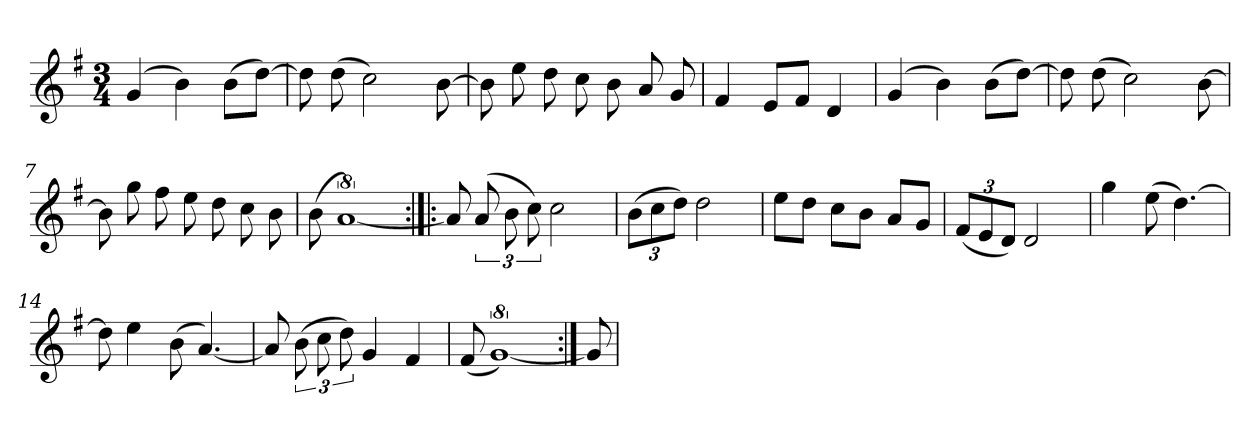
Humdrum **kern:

**kern
*part1
*staff1
*clefG2
*k[f#]
*G:
*M3/4
*MM120
=1
(4g
4b)
(8b\L
[8dd\J)
=2
8dd]
(8dd
2cc)
[8b
=3
8b]
8ee
8dd
8cc
8b
8a
8g
=4
4f#
8e/L
8f#/J
4d
=5
(4g
4b)
(8b\L
[8dd\J)
=6
8dd]
(8dd
2cc)
[8b
=7
8b]
8gg
8ff#
8ee
8dd
8cc
8b
=8
(8b
[8%5a)
=9:|!|:
8a]
(12a
12b
12cc)
2cc
=10
(12b\L
12cc\
12dd\J)
2dd
=11
8ee\L
8dd\J
8cc\L
8b\J
8a/L
8g/J
=12
(12f#/L
12e/
12d/J)
2d
=13
4gg
(8ee
[4.dd)
=14
8dd]
4ee
(8b
[4.a)
=15
8a]
(12b
12cc
12dd)
4g
4f#
=16
(8f#
[8%5g)
=17:|!
8g]
=
*-
